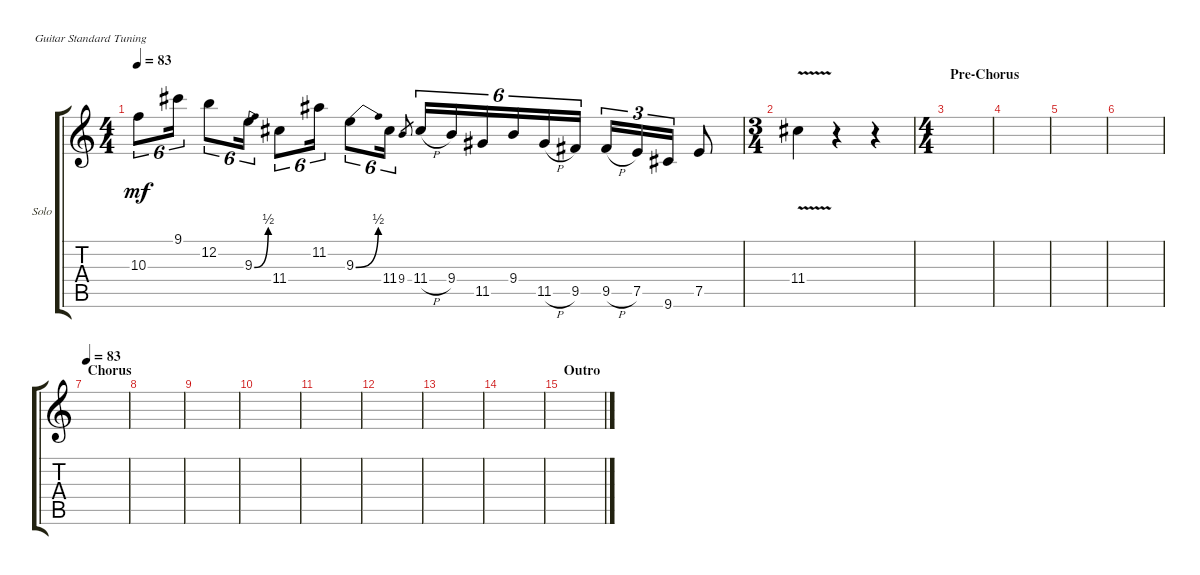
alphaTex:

\bracketExtendMode groupsimilarinstruments
\firstSystemTrackNameOrientation horizontal
\otherSystemsTrackNameOrientation horizontal
\track ("Solo" "Solo") {instrument distortionguitar}
\staff {score tabs}
\tuning (E4 B3 G3 D3 A2 E2)
\ts (4 4)
\tempo 83
\clef g2
\scale
0.256303
\ks c
10.3.8{tu (6 4) dy mf} 9.1.16{tu (6 4)} 12.2.8{tu (6 4)} 9.3{be (bend 0 0 15.6 2)}.16{tu (6 4)} 11.4.8{tu (6 4)} 11.2.16{tu (6 4)} 9.3{be (bend 0 0 15 2)}.8{tu (6 4)} 11.4.16{tu (6 4)} 9.4.8{tu (6 4) gr} 11.4{h}.16{tu (6 4)} 9.4.16{tu (6 4)} 11.5.16{tu (6 4)} 9.4.16{tu (6 4)} 11.5{h}.16{tu (6 4)} 9.5.16{tu (6 4)} 9.5{h}.16{tu (3 2)} 7.5.16{tu (3 2)} 9.6.16{tu (3 2)} 7.5.8 |
\ts (3 4)
\scale
0.487395 11.4{v}.4 r.4 r.4 |
\ts (4 4)
\section ("" "Pre-Chorus")
\scale
0.487395 |
\scale
0.256303 |
\scale
0.256303 |
\scale
0.333333 |
\section ("" "Chorus")
\tempo 83
\scale
0.333333 |
\scale
0.333333 |
\scale
0.333333 |
\scale
0.333333 |
\scale
0.333333 |
\scale
0.333333 |
\scale
0.333333 |
\scale
0.333333 |
\section ("" "Outro")
\scale
0.333333 |
\scale
0.333333
